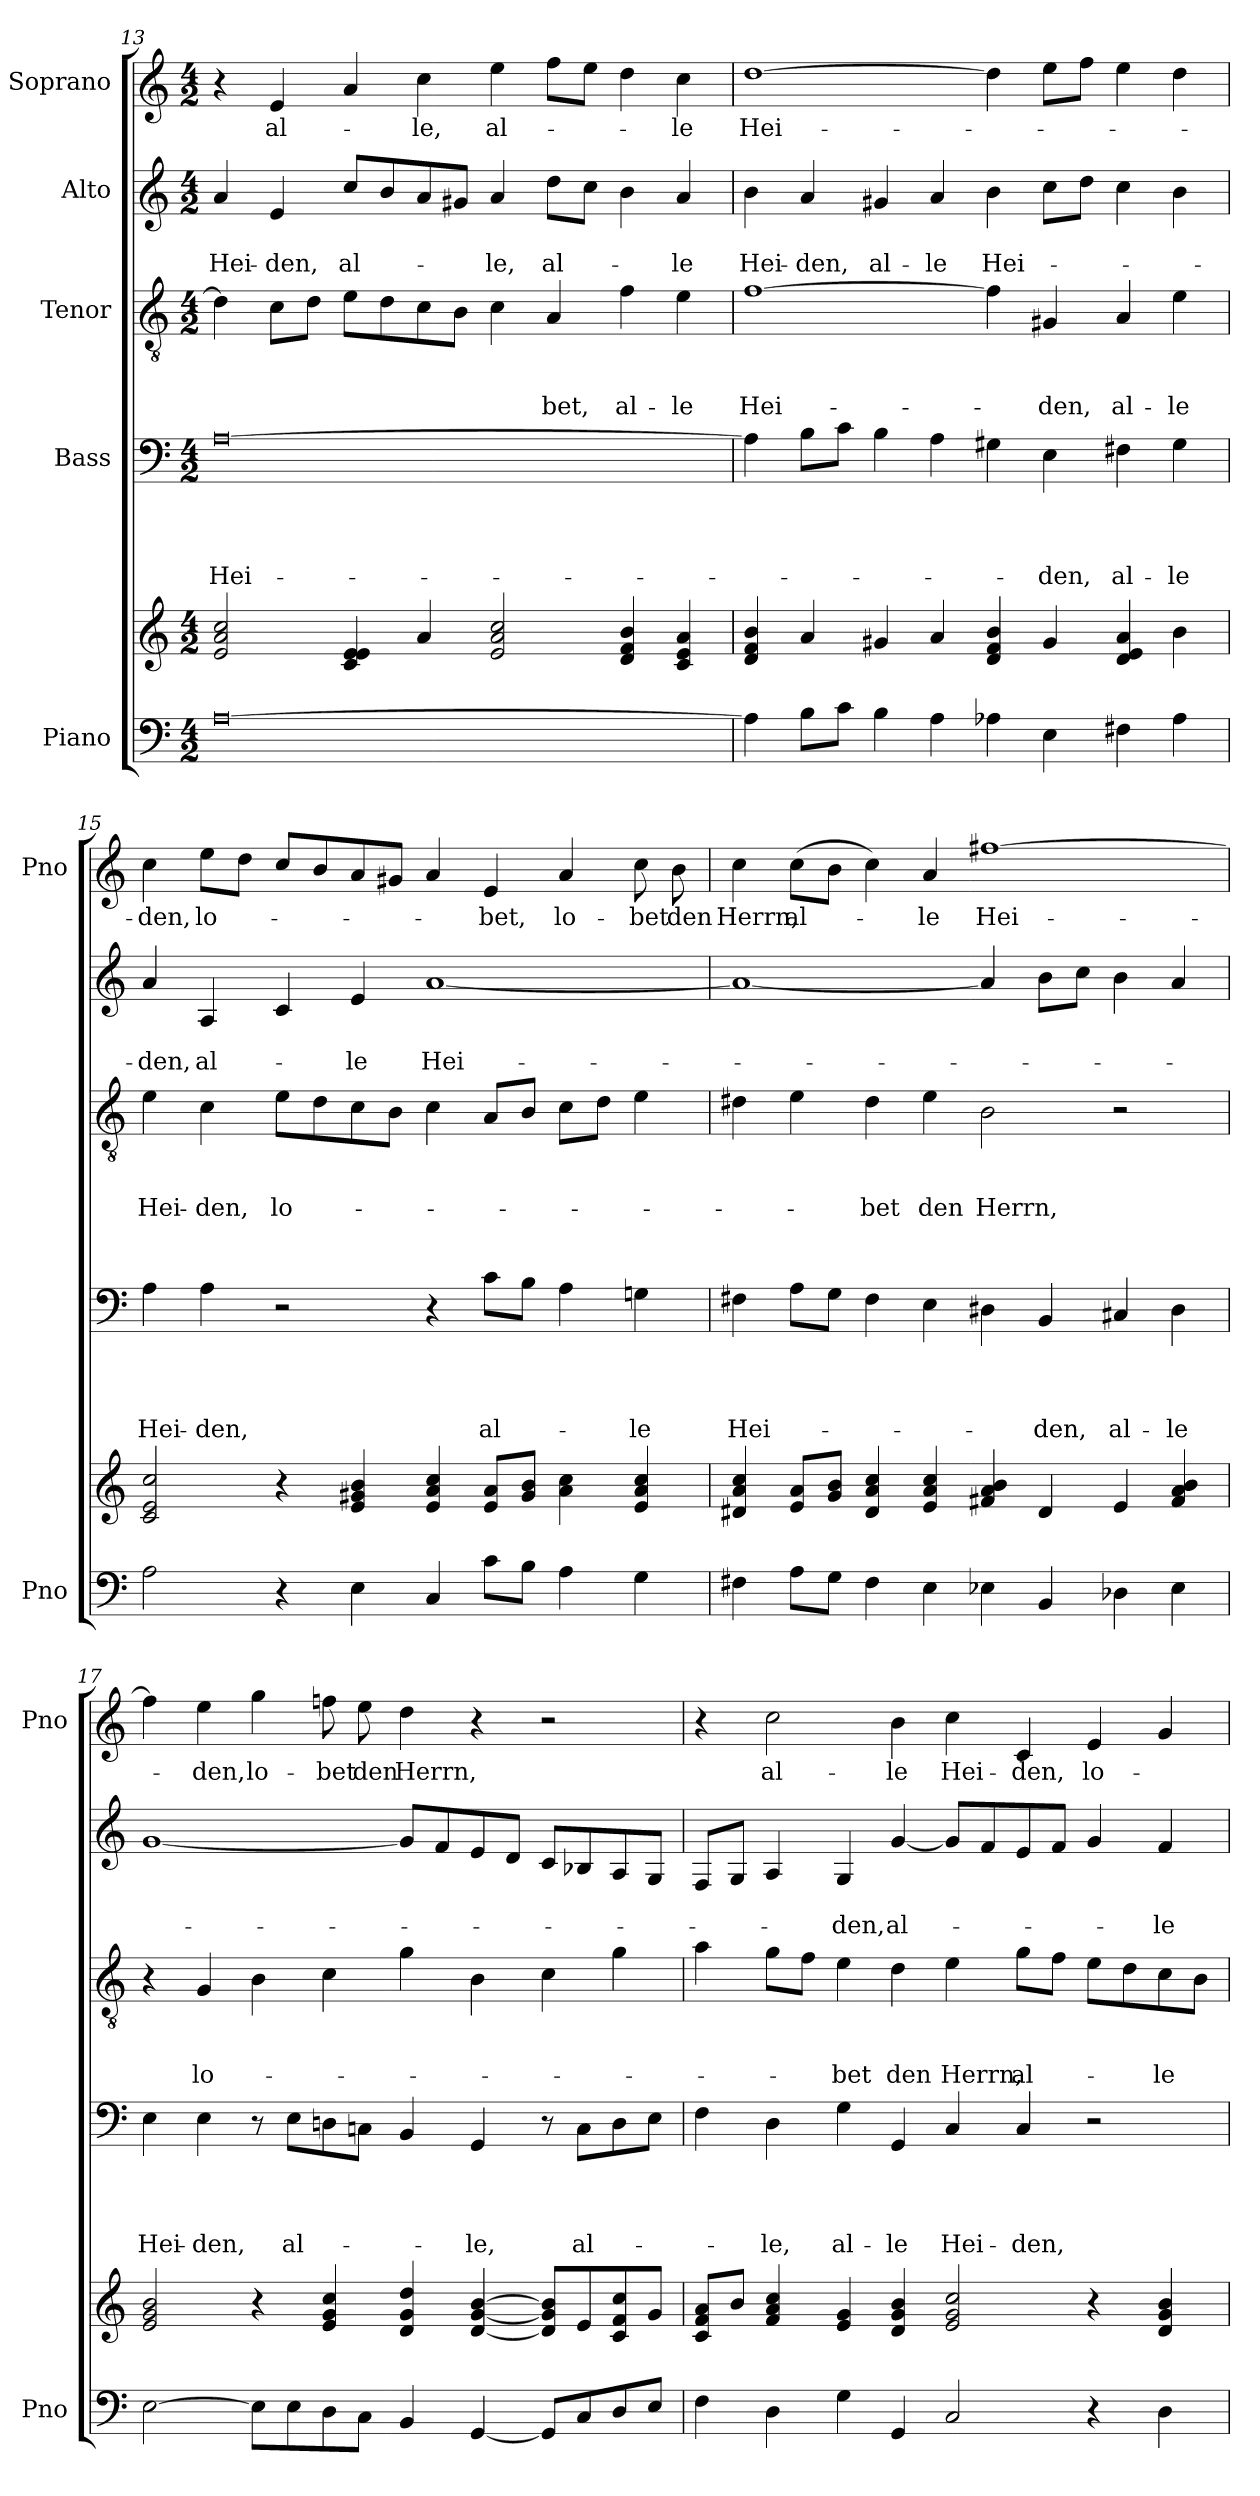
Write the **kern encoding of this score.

**kern	**kern	**kern	**text	**text	**text	**text	**kern	**text	**text	**text	**text	**text	**kern	**text	**text	**kern	**text
*part5	*part5	*part4	*part4	*part4	*part4	*part4	*part3	*part3	*part3	*part3	*part3	*part3	*part2	*part2	*part2	*part1	*part1
*staff6	*staff5	*staff4	*staff4	*staff4	*staff4	*staff4	*staff3	*staff3	*staff3	*staff3	*staff3	*staff3	*staff2	*staff2	*staff2	*staff1	*staff1
*I"Piano	*	*I"Bass	*	*	*	*	*I"Tenor	*	*	*	*	*	*I"Alto	*	*	*I"Soprano	*
*I'Pno	*	*	*	*	*	*	*	*	*	*	*	*	*	*	*	*I'Pno	*
!!LO:LB:g=z
*clefF4	*clefG2	*clefF4	*	*	*	*	*clefGv2	*	*	*	*	*	*clefG2	*	*	*clefG2	*
*k[]	*k[]	*k[]	*	*	*	*	*k[]	*	*	*	*	*	*k[]	*	*	*k[]	*
*C:	*C:	*C:	*	*	*	*	*C:	*	*	*	*	*	*C:	*	*	*C:	*
*M4/2	*M4/2	*M4/2	*	*	*	*	*M4/2	*	*	*	*	*	*M4/2	*	*	*M4/2	*
=13	=13	=13	=13	=13	=13	=13	=13	=13	=13	=13	=13	=13	=13	=13	=13	=13	=13
[0A	2e/ 2a/ 2cc/	[0A	.	.	.	Hei-	4d\]	.	.	.	.	.	4a/	.	Hei-	4r	.
.	.	.	.	.	.	.	8c\L	.	.	.	.	.	4e/	.	-den,	4e/	al-
.	.	.	.	.	.	.	8d\J	.	.	.	.	.	.	.	.	.	.
.	4c/ 4e/ 4e/	.	.	.	.	.	8e\L	.	.	.	.	.	8cc/L	.	al-	4a/	.
.	.	.	.	.	.	.	8d\	.	.	.	.	.	8b/	.	.	.	.
.	4a/	.	.	.	.	.	8c\	.	.	.	.	.	8a/	.	.	4cc\	-le,
.	.	.	.	.	.	.	8B\J	.	.	.	.	.	8g#X/J	.	.	.	.
.	2e/ 2a/ 2cc/	.	.	.	.	.	4c\	.	.	.	.	.	4a/	.	-le,	4ee\	al-
.	.	.	.	.	.	.	4A/	.	.	-bet,	.	.	8dd\L	.	al-	8ff\L	.
.	.	.	.	.	.	.	.	.	.	.	.	.	8cc\J	.	.	8ee\J	.
.	4d/ 4f/ 4b/	.	.	.	.	.	4f\	.	.	al-	.	.	4b\	.	.	4dd\	.
.	4c/ 4e/ 4a/	.	.	.	.	.	4e\	.	.	-le	.	.	4a/	.	-le	4cc\	-le
=14	=14	=14	=14	=14	=14	=14	=14	=14	=14	=14	=14	=14	=14	=14	=14	=14	=14
4A\]	4d/ 4f/ 4b/	4A\]	.	.	.	.	[1f	.	.	Hei-	.	.	4b\	.	Hei-	[1dd	Hei-
8B\L	4a/	8B\L	.	.	.	.	.	.	.	.	.	.	4a/	.	-den,	.	.
8c\J	.	8c\J	.	.	.	.	.	.	.	.	.	.	.	.	.	.	.
4B\	4g#/	4B\	.	.	.	.	.	.	.	.	.	.	4g#X/	.	al-	.	.
4A\	4a/	4A\	.	.	.	.	.	.	.	.	.	.	4a/	.	-le	.	.
4A-\	4d/ 4f/ 4b/	4G#X\	.	.	.	.	4f\]	.	.	.	.	.	4b\	.	Hei-	4dd\]	.
4E\	4g#/	4E\	.	.	.	-den,	4G#X/	.	.	-den,	.	.	8cc\L	.	.	8ee\L	.
.	.	.	.	.	.	.	.	.	.	.	.	.	8dd\J	.	.	8ff\J	.
4F#\	4d/ 4e/ 4a/	4F#X\	.	.	.	al-	4A/	.	.	al-	.	.	4cc\	.	.	4ee\	.
4A-\	4b\	4G#\	.	.	.	-le	4e\	.	.	-le	.	.	4b\	.	.	4dd\	.
=15	=15	=15	=15	=15	=15	=15	=15	=15	=15	=15	=15	=15	=15	=15	=15	=15	=15
2A\	2c/ 2e/ 2cc/	4A\	.	.	.	Hei-	4e\	.	.	Hei-	.	.	4a/	.	-den,	4cc\	-den,
.	.	4A\	.	.	.	-den,	4c\	.	.	-den,	.	.	4A/	.	al-	8ee\L	lo-
.	.	.	.	.	.	.	.	.	.	.	.	.	.	.	.	8dd\J	.
4r	4r	2r	.	.	.	.	8e\L	.	.	lo-	.	.	4c/	.	.	8cc/L	.
.	.	.	.	.	.	.	8d\	.	.	.	.	.	.	.	.	8b/	.
4E\	4e/ 4g#/ 4b/	.	.	.	.	.	8c\	.	.	.	.	.	4e/	.	-le	8a/	.
.	.	.	.	.	.	.	8B\J	.	.	.	.	.	.	.	.	8g#X/J	.
4C/	4e/ 4a/ 4cc/	4r	.	.	.	.	4c\	.	.	.	.	.	[1a	.	Hei-	4a/	.
8c\L	8e/ 8a/L	8c\L	.	.	.	al-	8A/L	.	.	.	.	.	.	.	.	4e/	-bet,
8B\J	8g#/ 8b/J	8B\J	.	.	.	.	8B/J	.	.	.	.	.	.	.	.	.	.
4A\	4a\ 4cc\	4A\	.	.	.	.	8c\L	.	.	.	.	.	.	.	.	4a/	lo-
.	.	.	.	.	.	.	8d\J	.	.	.	.	.	.	.	.	.	.
4G\	4e/ 4a/ 4cc/	4Gn\	.	.	.	-le	4e\	.	.	.	.	.	.	.	.	8cc\	-bet
.	.	.	.	.	.	.	.	.	.	.	.	.	.	.	.	8b\	den
!!LO:LB:g=z
=16	=16	=16	=16	=16	=16	=16	=16	=16	=16	=16	=16	=16	=16	=16	=16	=16	=16
4F#\	4d#/ 4a/ 4cc/	4F#X\	.	.	.	Hei-	4d#X\	.	.	.	.	­	1a_	.	.	4cc\	Herrn,
8A\L	8e/ 8a/L	8A\L	.	.	.	.	4e\	.	.	.	.	­	.	.	.	(8cc\L	al-
8G\J	8g/ 8b/J	8G\J	.	.	.	.	.	.	.	.	.	.	.	.	.	8b\J	.
4F#\	4d#/ 4a/ 4cc/	4F#\	.	.	.	.	4d#\	.	.	-bet	.	.	.	.	.	4cc\)	.
4E\	4e/ 4a/ 4cc/	4E\	.	.	.	.	4e\	.	.	den	.	.	.	.	.	4a/	-le
4E-\	4f#/ 4a/ 4b/	4D#X\	.	.	.	.	2B\	.	.	Herrn,	.	.	4a/]	.	.	[1ff#X	Hei-
4BB/	4d#/	4BB/	.	.	.	-den,	.	.	.	.	.	.	8b\L	.	.	.	.
.	.	.	.	.	.	.	.	.	.	.	.	.	8cc\J	.	.	.	.
4D-\	4e/	4C#X/	.	.	.	al-	2r	.	.	.	.	.	4b\	.	.	.	.
4E-\	4f#/ 4a/ 4b/	4D#\	.	.	.	-le	.	.	.	.	.	.	4a/	.	.	.	.
=17	=17	=17	=17	=17	=17	=17	=17	=17	=17	=17	=17	=17	=17	=17	=17	=17	=17
[2E\	2e/ 2g/ 2b/	4E\	.	.	.	Hei-	4r	.	.	.	.	.	[1g	.	.	4ff#\]	.
.	.	4E\	.	.	.	-den,	4G/	.	.	lo-	.	.	.	.	.	4ee\	-den,
8E\L]	4r	8r	.	.	.	.	4B\	.	.	.	.	.	.	.	.	4gg\	lo-
8E\	.	8E\L	.	.	.	al-	.	.	.	.	.	.	.	.	.	.	.
8D\	4e/ 4g/ 4cc/	8Dn\	.	.	.	.	4c\	.	.	.	.	.	.	.	.	8ffn\	-bet
8C\J	.	8Cn\J	.	.	.	.	.	.	.	.	.	.	.	.	.	8ee\	den
4BB/	4d/ 4g/ 4dd/	4BB/	.	.	.	.	4g\	.	.	.	.	.	8g/L]	.	.	4dd\	Herrn,
.	.	.	.	.	.	.	.	.	.	.	.	.	8f/	.	.	.	.
[4GG/	[4d/ [4g/ [4b/	4GG/	.	.	.	-le,	4B\	.	.	.	.	.	8e/	.	.	4r	.
.	.	.	.	.	.	.	.	.	.	.	.	.	8d/J	.	.	.	.
8GG/L]	8d/] 8g/] 8b/]L	8r	.	.	.	.	4c\	.	.	.	.	.	8c/L	.	.	2r	.
8C/	8e/	8C\L	.	.	.	al-	.	.	.	.	.	.	8B-X/	.	.	.	.
8D/	8c/ 8f/ 8cc/	8D\	.	.	.	.	4g\	.	.	.	.	.	8A/	.	.	.	.
8E/J	8g/J	8E\J	.	.	.	.	.	.	.	.	.	.	8G/J	.	.	.	.
=18	=18	=18	=18	=18	=18	=18	=18	=18	=18	=18	=18	=18	=18	=18	=18	=18	=18
4F\	8c/ 8f/ 8a/L	4F\	.	.	.	.	4a\	.	.	.	.	.	8F/L	.	.	4r	.
.	8b/J	.	.	.	.	.	.	.	.	.	.	.	8G/J	.	.	.	.
4D\	4f/ 4a/ 4cc/	4D\	.	.	.	-le,	8g\L	.	.	.	.	.	4A/	.	.	2cc\	al-
.	.	.	.	.	.	.	8f\J	.	.	.	.	.	.	.	.	.	.
4G\	4e/ 4g/	4G\	.	.	.	al-	4e\	.	.	-bet	.	.	4G/	.	-den,	.	.
4GG/	4d/ 4g/ 4b/	4GG/	.	.	.	-le	4d\	.	.	den	.	.	[4g/	.	al-	4b\	-le
2C/	2e/ 2g/ 2cc/	4C/	.	.	.	Hei-	4e\	.	.	Herrn,	.	.	8g/L]	.	.	4cc\	Hei-
.	.	.	.	.	.	.	.	.	.	.	.	.	8f/	.	.	.	.
.	.	4C/	.	.	.	-den,	8g\L	.	.	al-	.	.	8e/	.	.	4c/	-den,
.	.	.	.	.	.	.	8f\J	.	.	.	.	.	8f/J	.	.	.	.
4r	4r	2r	.	.	.	.	8e\L	.	.	.	.	.	4g/	.	.	4e/	lo-
.	.	.	.	.	.	.	8d\	.	.	.	.	.	.	.	.	.	.
4D\	4d/ 4g/ 4b/	.	.	.	.	.	8c\	.	.	-le	.	.	4f/	.	-le	4g/	.
.	.	.	.	.	.	.	8B\J	.	.	.	.	.	.	.	.	.	.
=	=	=	=	=	=	=	=	=	=	=	=	=	=	=	=	=	=
*-	*-	*-	*-	*-	*-	*-	*-	*-	*-	*-	*-	*-	*-	*-	*-	*-	*-
